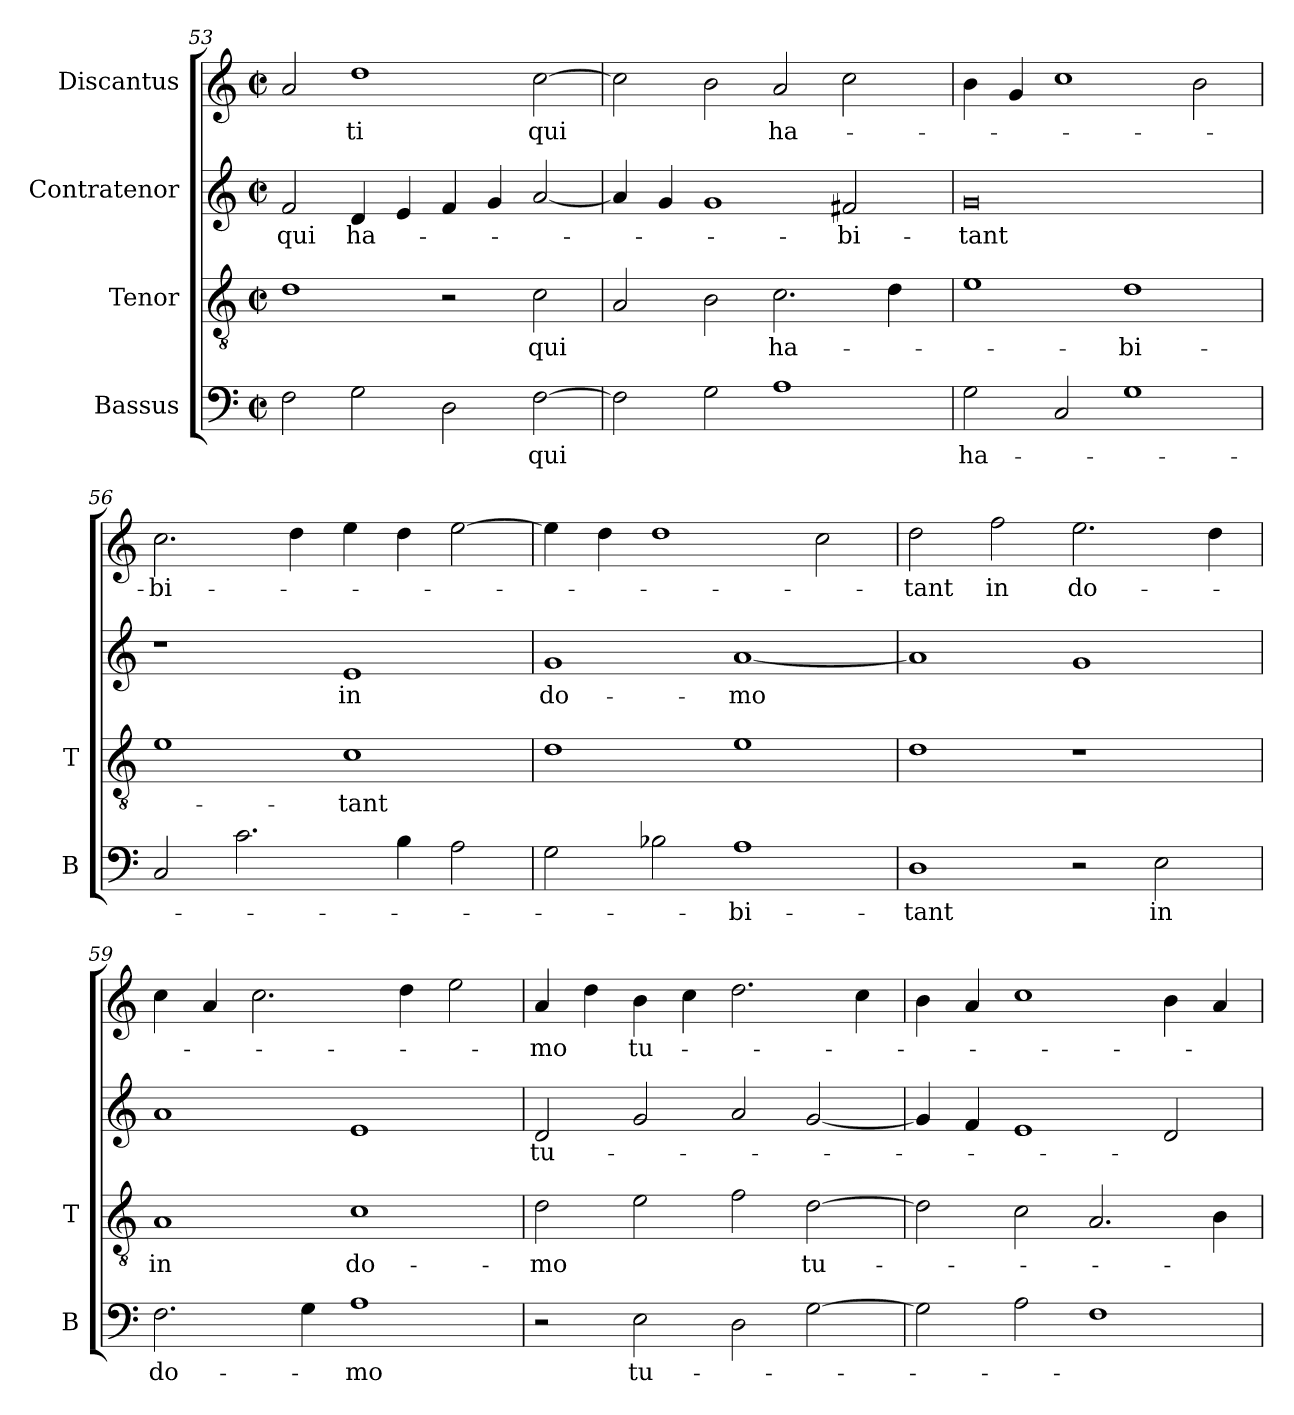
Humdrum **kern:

**kern	**text	**kern	**text	**kern	**text	**kern	**text
*part4	*part4	*part3	*part3	*part2	*part2	*part1	*part1
*staff4	*staff4	*staff3	*staff3	*staff2	*staff2	*staff1	*staff1
*I"Bassus	*	*I"Tenor	*	*I"Contratenor	*	*I"Discantus	*
*I'B	*	*I'T	*	*	*	*	*
*clefF4	*	*clefGv2	*	*clefG2	*	*clefG2	*
*k[]	*	*k[]	*	*k[]	*	*k[]	*
*C:	*	*C:	*	*C:	*	*C:	*
*M2/2	*	*M2/2	*	*M2/2	*	*M2/2	*
*met(c|)	*	*met(c|)	*	*met(c|)	*	*met(c|)	*
=53	=53	=53	=53	=53	=53	=53	=53
!	!	!	!	!	!LO:LY:b	!	!
2F\	.	1d	.	2f/	qui	2a/	.
!	!	!	!	!	!LO:LY:b	!	!LO:LY:b
2G\	.	.	.	4d/	ha-	1dd	-ti
.	.	.	.	4e/	.	.	.
2D\	.	2r	.	4f/	.	.	.
.	.	.	.	4g/	.	.	.
!	!LO:LY:b	!	!LO:LY:b	!	!	!	!LO:LY:b
[2F\	qui	2c\	qui	[2a/	.	[2cc\	qui
!!LO:LB:g=z
=54	=54	=54	=54	=54	=54	=54	=54
2F\]	.	2A/	.	4a/]	.	2cc\]	.
.	.	.	.	4g/	.	.	.
2G\	.	2B\	.	1g	.	2b\	.
!	!	!	!LO:LY:b	!	!	!	!LO:LY:b
1A	.	2.c\	ha-	.	.	2a/	ha-
!	!	!	!	!	!LO:LY:b	!	!
.	.	.	.	2f#X/	-bi-	2cc\	.
.	.	4d\	.	.	.	.	.
=55	=55	=55	=55	=55	=55	=55	=55
!	!LO:LY:b	!	!	!	!LO:LY:b	!	!
2G\	ha-	1e	.	0g	-tant	4b\	.
.	.	.	.	.	.	4g/	.
2C/	.	.	.	.	.	1cc	.
!	!	!	!LO:LY:b	!	!	!	!
1G	.	1d	-bi-	.	.	.	.
.	.	.	.	.	.	2b\	.
=56	=56	=56	=56	=56	=56	=56	=56
!	!	!	!	!	!	!	!LO:LY:b
2C/	.	1e	.	1r	.	2.cc\	-bi-
2.c\	.	.	.	.	.	.	.
.	.	.	.	.	.	4dd\	.
!	!	!	!LO:LY:b	!	!LO:LY:b	!	!
.	.	1c	-tant	1e	in	4ee\	.
4B\	.	.	.	.	.	4dd\	.
2A\	.	.	.	.	.	[2ee\	.
=57	=57	=57	=57	=57	=57	=57	=57
!	!	!	!	!	!LO:LY:b	!	!
2G\	.	1d	.	1g	do-	4ee\]	.
.	.	.	.	.	.	4dd\	.
2B-X\	.	.	.	.	.	1dd	.
!	!LO:LY:b	!	!	!	!LO:LY:b	!	!
1A	-bi-	1e	.	[1a	-mo	.	.
.	.	.	.	.	.	2cc\	.
=58	=58	=58	=58	=58	=58	=58	=58
!	!LO:LY:b	!	!	!	!	!	!LO:LY:b
1D	-tant	1d	.	1a]	.	2dd\	-tant
!	!	!	!	!	!	!	!LO:LY:b
.	.	.	.	.	.	2ff\	in
!	!	!	!	!	!	!	!LO:LY:b
2r	.	1r	.	1g	.	2.ee\	do-
!	!LO:LY:b	!	!	!	!	!	!
2E\	in	.	.	.	.	.	.
.	.	.	.	.	.	4dd\	.
!!LO:PB:g=z
=59	=59	=59	=59	=59	=59	=59	=59
!	!LO:LY:b	!	!LO:LY:b	!	!	!	!
2.F\	do-	1A	in	1a	.	4cc\	.
.	.	.	.	.	.	4a/	.
.	.	.	.	.	.	2.cc\	.
4G\	.	.	.	.	.	.	.
!	!LO:LY:b	!	!LO:LY:b	!	!	!	!
1A	-mo	1c	do-	1e	.	.	.
.	.	.	.	.	.	4dd\	.
.	.	.	.	.	.	2ee\	.
=60	=60	=60	=60	=60	=60	=60	=60
!	!	!	!LO:LY:b	!	!LO:LY:b	!	!LO:LY:b
2r	.	2d\	-mo	2d/	tu-	4a/	-mo
.	.	.	.	.	.	4dd\	.
!	!LO:LY:b	!	!	!	!	!	!LO:LY:b
2E\	tu-	2e\	.	2g/	.	4b\	tu-
.	.	.	.	.	.	4cc\	.
2D\	.	2f\	.	2a/	.	2.dd\	.
!	!	!	!LO:LY:b	!	!	!	!
[2G\	.	[2d\	tu-	[2g/	.	.	.
.	.	.	.	.	.	4cc\	.
=61	=61	=61	=61	=61	=61	=61	=61
2G\]	.	2d\]	.	4g/]	.	4b\	.
.	.	.	.	4f/	.	4a/	.
2A\	.	2c\	.	1e	.	1cc	.
1F	.	2.A/	.	.	.	.	.
.	.	.	.	2d/	.	4b\	.
.	.	4B\	.	.	.	4a/	.
=	=	=	=	=	=	=	=
*-	*-	*-	*-	*-	*-	*-	*-
